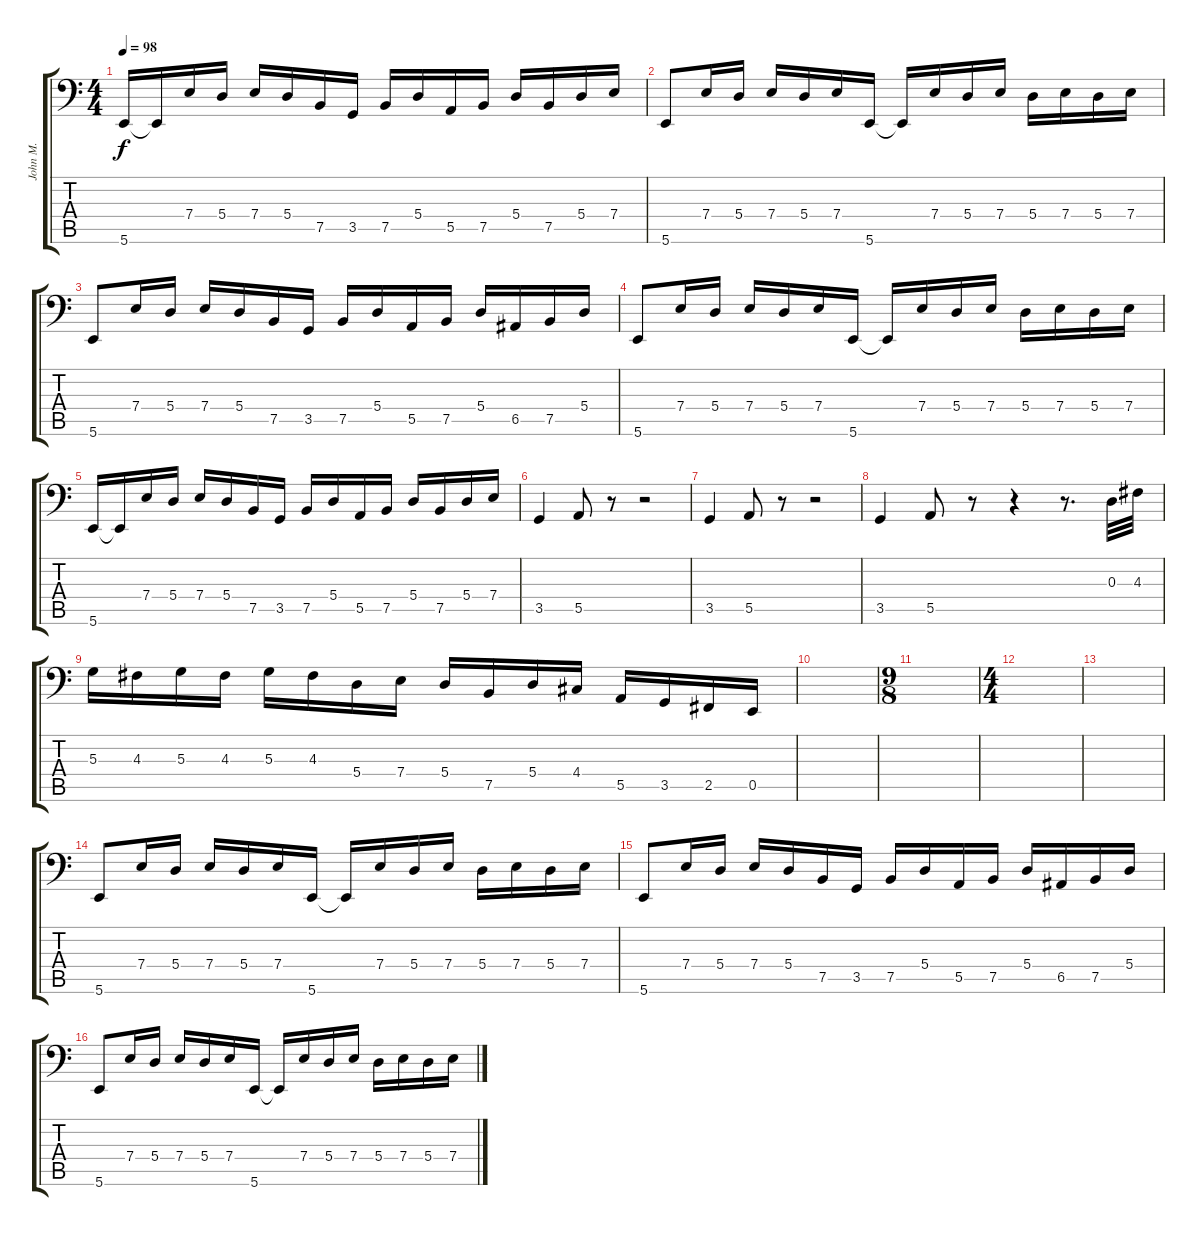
\track ("John M." "John M.") {instrument electricbassfinger}
\staff {score tabs}
\tuning (C3 G2 D2 A1 E1 B0) {hide}
\ts (4 4)
\tempo 98
\clef f4
\ks c
5.6.16{dy f} 5.6{t}.16 7.4.16 5.4.16 7.4.16 5.4.16 7.5.16 3.5.16 7.5.16 5.4.16 5.5.16 7.5.16 5.4.16 7.5.16 5.4.16 7.4.16 |
5.6.8 7.4.16 5.4.16 7.4.16 5.4.16 7.4.16 5.6.16 5.6{t}.16 7.4.16 5.4.16 7.4.16 5.4.16 7.4.16 5.4.16 7.4.16 |
5.6.8 7.4.16 5.4.16 7.4.16 5.4.16 7.5.16 3.5.16 7.5.16 5.4.16 5.5.16 7.5.16 5.4.16 6.5.16 7.5.16 5.4.16 |
5.6.8 7.4.16 5.4.16 7.4.16 5.4.16 7.4.16 5.6.16 5.6{t}.16 7.4.16 5.4.16 7.4.16 5.4.16 7.4.16 5.4.16 7.4.16 |
5.6.16 5.6{t}.16 7.4.16 5.4.16 7.4.16 5.4.16 7.5.16 3.5.16 7.5.16 5.4.16 5.5.16 7.5.16 5.4.16 7.5.16 5.4.16 7.4.16 |
3.5.4 5.5.8 r.8 r.2 |
3.5.4 5.5.8 r.8 r.2 |
3.5.4 5.5.8 r.8 r.4 r.8{d} 0.3.32 4.3.32 |
5.3.16 4.3.16 5.3.16 4.3.16 5.3.16 4.3.16 5.4.16 7.4.16 5.4.16 7.5.16 5.4.16 4.4.16 5.5.16 3.5.16 2.5.16 0.5.16 |
|
\ts (9 8)
|
\ts (4 4)
|
|
5.6.8 7.4.16 5.4.16 7.4.16 5.4.16 7.4.16 5.6.16 5.6{t}.16 7.4.16 5.4.16 7.4.16 5.4.16 7.4.16 5.4.16 7.4.16 |
5.6.8 7.4.16 5.4.16 7.4.16 5.4.16 7.5.16 3.5.16 7.5.16 5.4.16 5.5.16 7.5.16 5.4.16 6.5.16 7.5.16 5.4.16 |
5.6.8 7.4.16 5.4.16 7.4.16 5.4.16 7.4.16 5.6.16 5.6{t}.16 7.4.16 5.4.16 7.4.16 5.4.16 7.4.16 5.4.16 7.4.16
